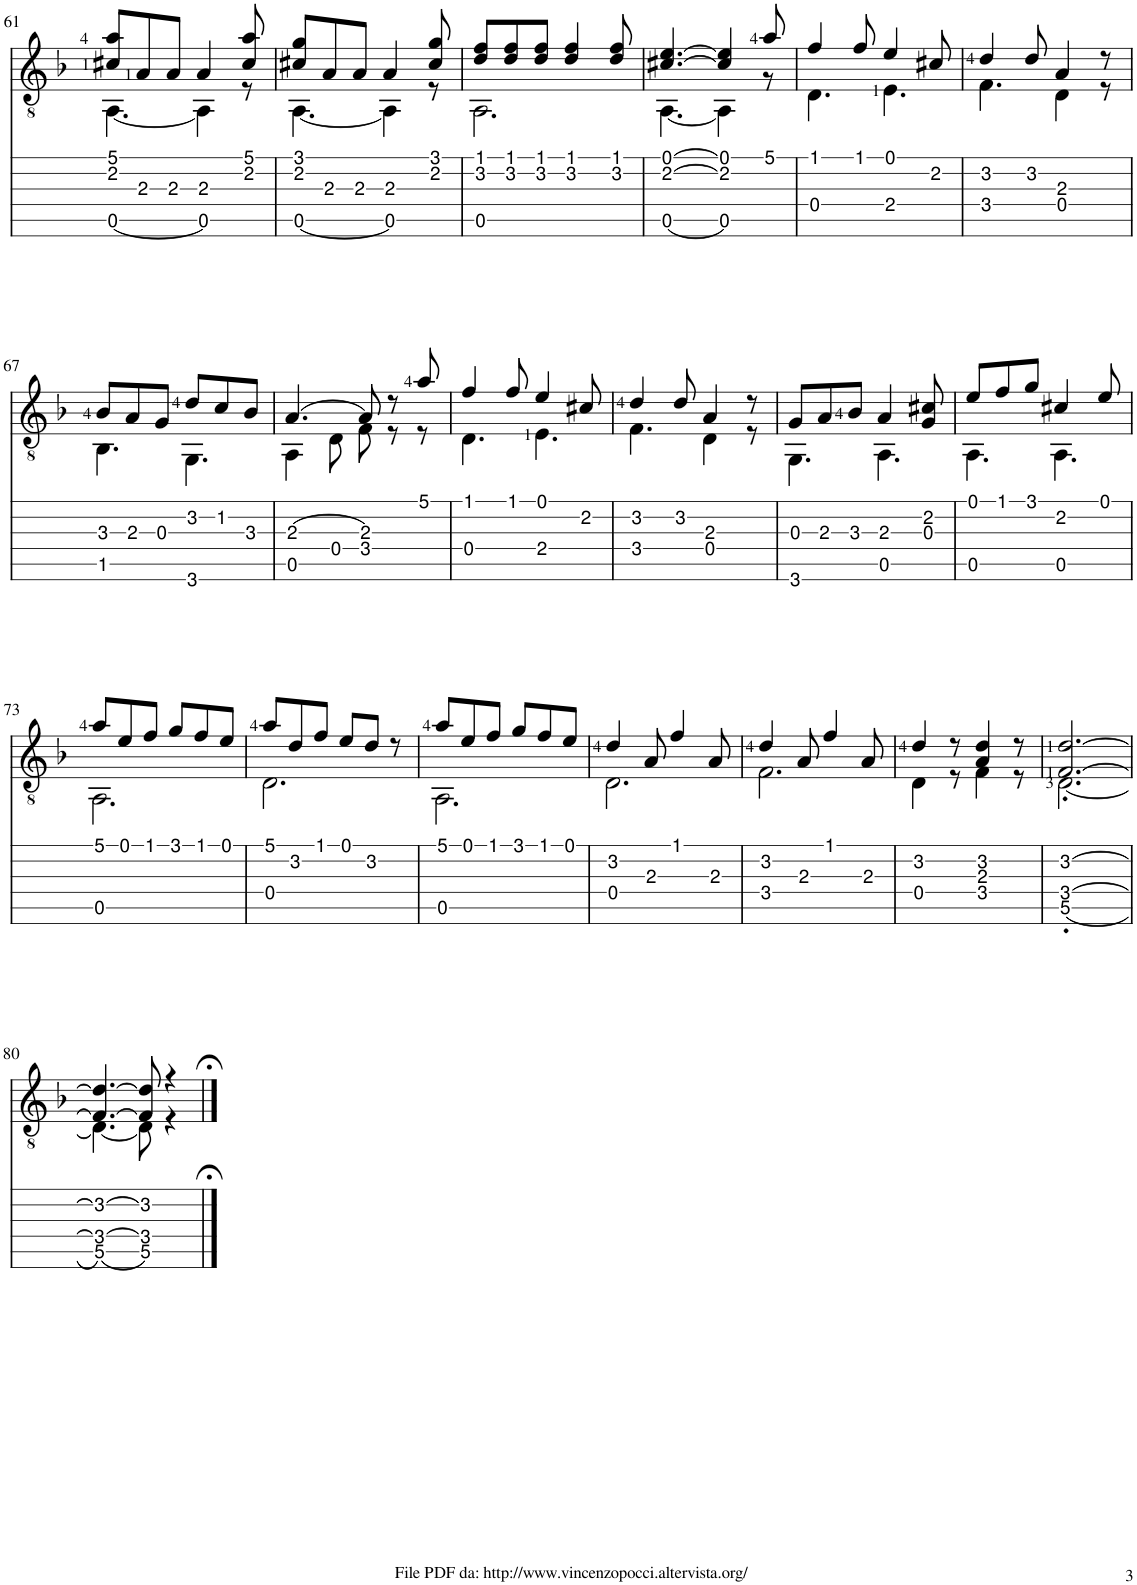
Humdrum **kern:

**kern	**kern
*part1	*part1
*staff2	*staff1
*I"Guitar	*
*I'Guit.	*
!!LO:PB:g=z
*	*clefGv2
*k[b-]	*k[b-]
*M6/8	*M6/8
=61	=61
*^	*^
8c#X\ 8a\L	[4.AA	8c#X/ 8a/L	[4.AA\
8A	.	8A/	.
8AJ	.	8A/J	.
4A	4AA]	4A/	4AA\]
8c# 8a	8r	8c#/ 8a/	8r
=62	=62	=62	=62
8c#X\ 8g\L	[4.AA	8c#X/ 8g/L	[4.AA\
8A	.	8A/	.
8AJ	.	8A/J	.
4A	4AA]	4A/	4AA\]
8c# 8g	8r	8c#/ 8g/	8r
=63	=63	=63	=63
8d\ 8f\L	2.AA	8d/ 8f/L	2.AA\
8d\ 8f\	.	8d/ 8f/	.
8d\ 8f\J	.	8d/ 8f/J	.
4d 4f	.	4d/ 4f/	.
8d 8f	.	8d/ 8f/	.
=64	=64	=64	=64
[4.c#X [4.e	[4.AA	[4.c#X/ [4.e/	[4.AA\
4c#] 4e]	4AA]	4c#/] 4e/]	4AA\]
8a	8r	8a/	8r
=65	=65	=65	=65
4f	4.D	4f/	4.D\
8f	.	8f/	.
4e	4.E	4e/	4.E\
8c#X	.	8c#X/	.
=66	=66	=66	=66
4d	4.F	4d/	4.F\
8d	.	8d/	.
4A	4D	4A/	4D\
8r	8r	8r	8r
!!LO:LB:g=z	!!
=67	=67	=67	=67
8B-L	4.BB-	8B-/L	4.BB-\
8A	.	8A/	.
8GJ	.	8G/J	.
8dL	4.GG	8d/L	4.GG\
8c	.	8c/	.
8B-J	.	8B-/J	.
=68	=68	=68	=68
[4.A	4AA	[4.A/	4AA\
.	8D	.	8D\
8A]	8F	8A/]	8F\
8r	8r	8r	8r
8a	8r	8a/	8r
=69	=69	=69	=69
4f	4.D	4f/	4.D\
8f	.	8f/	.
4e	4.E	4e/	4.E\
8c#X	.	8c#X/	.
=70	=70	=70	=70
4d	4.F	4d/	4.F\
8d	.	8d/	.
4A	4D	4A/	4D\
8r	8r	8r	8r
=71	=71	=71	=71
8GL	4.GG	8G/L	4.GG\
8A	.	8A/	.
8B-J	.	8B-/J	.
4A	4.AA	4A/	4.AA\
8G 8c#X	.	8G/ 8c#X/	.
=72	=72	=72	=72
8eL	4.AA	8e/L	4.AA\
8f	.	8f/	.
8gJ	.	8g/J	.
4c#	4.AA	4c#X/	4.AA\
8e	.	8e/	.
!!LO:LB:g=z	!!
=73	=73	=73	=73
8aL	2.AA	8a/L	2.AA\
8e	.	8e/	.
8fJ	.	8f/J	.
8gL	.	8g/L	.
8f	.	8f/	.
8eJ	.	8e/J	.
=74	=74	=74	=74
8aL	2.D	8a/L	2.D\
8d	.	8d/	.
8fJ	.	8f/J	.
8eL	.	8e/L	.
8dJ	.	8d/J	.
8r	.	8r	.
=75	=75	=75	=75
8aL	2.AA	8a/L	2.AA\
8e	.	8e/	.
8fJ	.	8f/J	.
8gL	.	8g/L	.
8f	.	8f/	.
8eJ	.	8e/J	.
=76	=76	=76	=76
4d	2.D	4d/	2.D\
8A	.	8A/	.
4f	.	4f/	.
8A	.	8A/	.
=77	=77	=77	=77
4d	2.F	4d/	2.F\
8A	.	8A/	.
4f	.	4f/	.
8A	.	8A/	.
=78	=78	=78	=78
4d	4D	4d/	4D\
8r	8r	8r	8r
4A 4d	4F	4A/ 4d/	4F\
8r	8r	8r	8r
=79	=79	=79	=79
[2.F< [2.d<	[2.D	[2.F/< [2.d/<	[2.D\
!!LO:LB:g=z	!!
=80	=80	=80	=80
4.F_ 4.d_	4.D_	4.F/_ 4.d/_	4.D\_
8F] 8d]	8D]	8F/] 8d/]	8D\]
4r	4r	4r	4r
*v	*v	*	*
*	*v	*v
==	==
*-	*-
